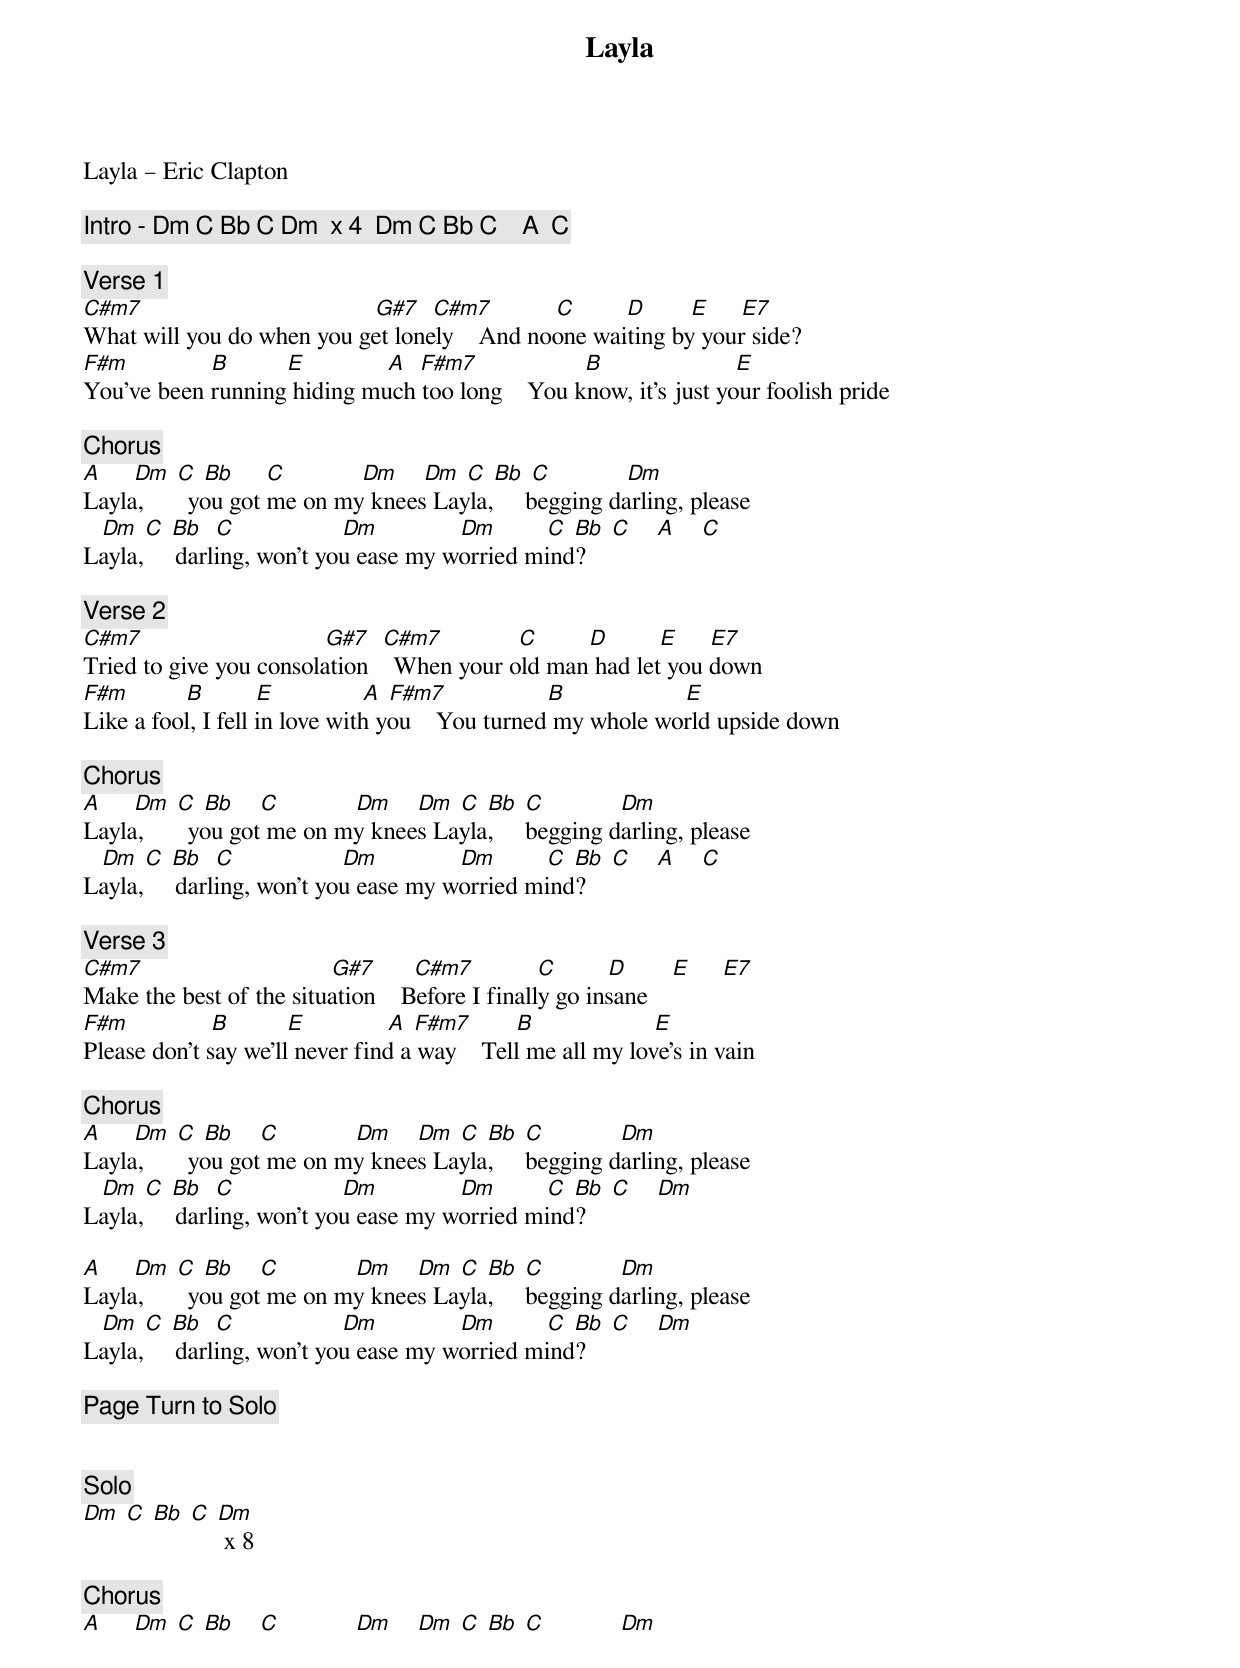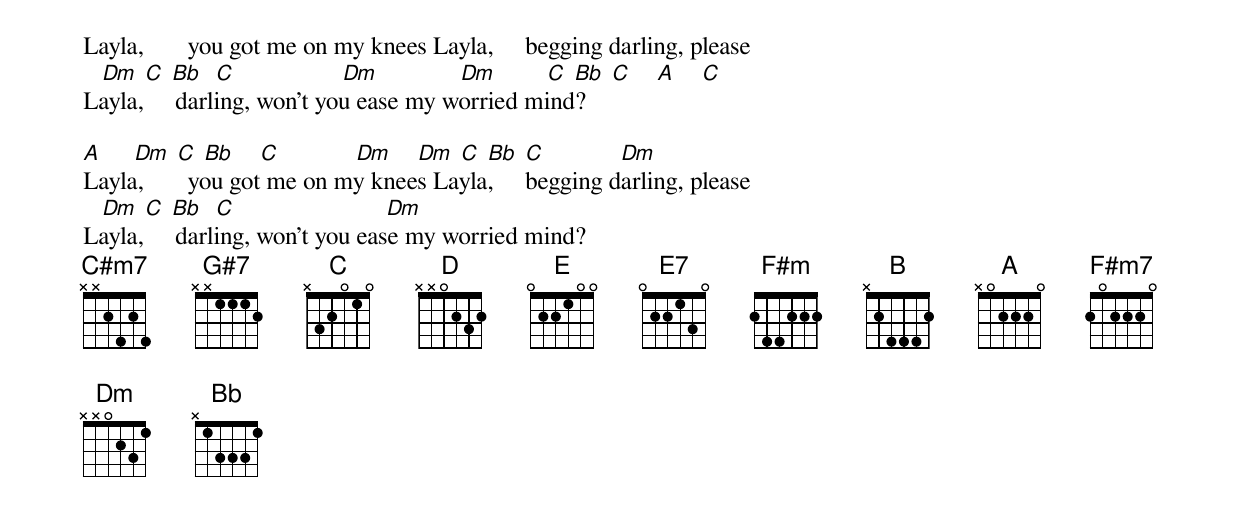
{title: Layla}
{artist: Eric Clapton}
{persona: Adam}
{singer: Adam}
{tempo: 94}
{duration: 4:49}
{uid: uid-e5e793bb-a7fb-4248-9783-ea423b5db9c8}
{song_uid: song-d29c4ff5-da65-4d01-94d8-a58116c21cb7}



Layla – Eric Clapton

{comment: Intro - Dm C Bb C Dm  x 4 	Dm C Bb C    A  C}

{comment: Verse 1}
[C#m7]                                  			[G#7]		[C#m7]          [C]       	[D]      	[E]     [E7]
What will you do when you get lonely    And noone waiting by your side?
[F#m]            	[B]       		[E]           		[A]		[F#m7]               		[B]                 	   [E]
You've been running hiding much too long    You know, it's just your foolish pride

{comment: Chorus}
[A]     [Dm] [C] [Bb]    	[C]         			[Dm]	   [Dm] [C] [Bb] [C]          		[Dm]
Layla,       you got me on my knees	Layla,     begging darling, please
   [Dm] [C] [Bb]  [C]              			[Dm]             [Dm]        [C] [Bb]	[C]    [A]    [C]
Layla,     darling, won't you ease my worried mind?

{comment: Verse 2}
[C#m7]                            	[G#7]		[C#m7]          		[C]       	[D]      		[E]     [E7]
Tried to give you consolation    When your old man had let you down
[F#m]         [B]       	[E]           			[A]	[F#m7]               	[B]                 		[E]
Like a fool, I fell in love with you    You turned my whole world upside down

{comment: Chorus}
[A]     [Dm] [C] [Bb]    [C]         			[Dm]	   [Dm] [C] [Bb] [C]          		[Dm]
Layla,       you got me on my knees	Layla,     begging darling, please
   [Dm] [C] [Bb]  [C]              			[Dm]             [Dm]        [C] [Bb]	[C]    [A]    [C]
Layla,     darling, won't you ease my worried mind?

{comment: Verse 3}
[C#m7]                            		[G#7]	     [C#m7]          [C]       	[D]      	[E]     [E7]
Make the best of the situation    Before I finally go insane
[F#m]            	[B]       		[E]           		[A]	[F#m7]       [B]                 		[E]
Please don't say we'll never find a way    Tell me all my love's in vain

{comment: Chorus}
[A]     [Dm] [C] [Bb]    [C]         			[Dm]	   [Dm] [C] [Bb] [C]          		[Dm]
Layla,       you got me on my knees	Layla,     begging darling, please
   [Dm] [C] [Bb]  [C]              			[Dm]             [Dm]        [C] [Bb]	[C]    [Dm]
Layla,     darling, won't you ease my worried mind?

[A]     [Dm] [C] [Bb]    [C]         			[Dm]	   [Dm] [C] [Bb] [C]          		[Dm]
Layla,       you got me on my knees	Layla,     begging darling, please
   [Dm] [C] [Bb]  [C]              			[Dm]             [Dm]        [C] [Bb]	[C]    [Dm]
Layla,     darling, won't you ease my worried mind?

{comment: Page Turn to Solo}


{comment: Solo}
[Dm] [C] [Bb] [C] [Dm] x 8

{comment: Chorus}
[A]     [Dm] [C] [Bb]    [C]         			[Dm]	   [Dm] [C] [Bb] [C]          		[Dm]
Layla,       you got me on my knees	Layla,     begging darling, please
   [Dm] [C] [Bb]  [C]              			[Dm]             [Dm]        [C] [Bb]	[C]    [A]    [C]
Layla,     darling, won't you ease my worried mind?

[A]     [Dm] [C] [Bb]    [C]         			[Dm]	   [Dm] [C] [Bb] [C]          		[Dm]
Layla,       you got me on my knees	Layla,     begging darling, please
   [Dm] [C] [Bb]  [C]              					     [Dm]
Layla,     darling, won't you ease my worried mind?
